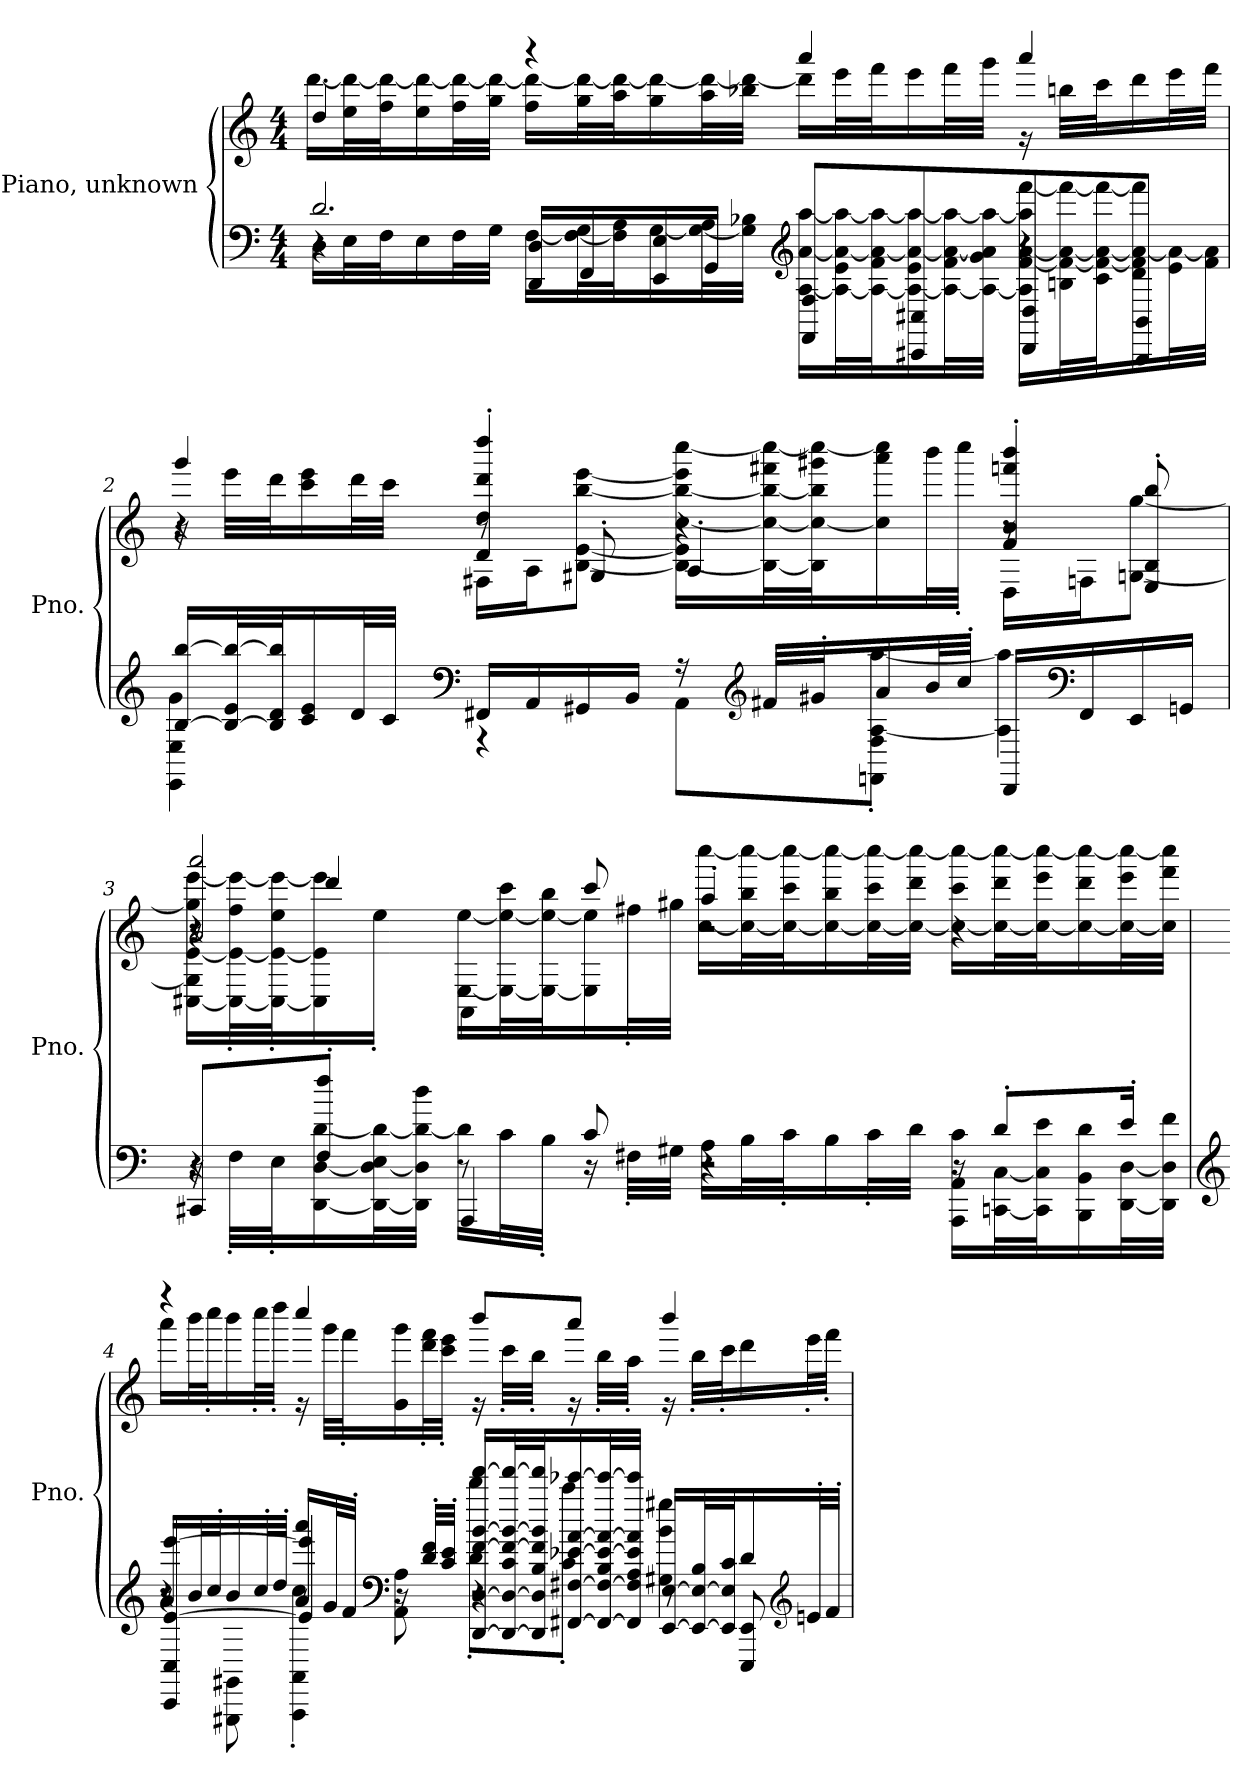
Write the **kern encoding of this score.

**kern	**kern
*part1	*part1
*staff2	*staff1
*I"Piano, unknown	*
*I'Pno.	*
*clefF4	*clefG2
*k[]	*k[]
*M4/4	*M4/4
*MM120	*MM120
=1	=1
*^	*^
*	*^	*	*
2.d/	16D\LL	4r	4dd'/	[16ddd\LL
.	32E\L	.	.	32ee\ 32ddd\_L
.	32F\J	.	.	32ff\ 32ddd\_J
.	16E\	.	.	16ee\ 16ddd\_
.	32F\L	.	.	32ff\ 32ddd\_L
.	32G\JJJ	.	.	32gg\ 32ddd\_JJJ
.	[16F\LL	16DD/ 16D/LL	4r	16ff\ 16ddd\_LL
.	32F\_ 32G\L	16FF/	.	32gg\ 32ddd\_L
.	32F\] 32A\J	.	.	32aa\ 32ddd\_J
.	[16G\	16EE/ 16E/	.	16gg\ 16ddd\_
.	32G\_ 32A\L	16GG/JJ	.	32aa\ 32ddd\_L
.	32G\] 32B-X\JJJ	.	.	32bb-X\ 32ddd\_JJJ
*clefG2	*	*	*	*
.	[16A\ [16a\ [16aa\LL	8FF/ 8F/L	4aaa/	16ddd\LL]
.	32A\_ 32e\ 32a\_ 32aa\_L	.	.	32eee\L
.	32A\_ 32f\ 32a\_ 32aa\_J	.	.	32fff\J
.	16A\_ 16e\ 16a\_ 16aa\_	8CC#X/ 8C#X/	.	16eee\
.	32A\_ 32f\ 32a\_ 32aa\_L	.	.	32fff\L
.	32A\_ 32g\ 32a\] 32aa\_JJJ	.	.	32ggg\JJJ
4r	16A\] [16f\ [16a\ 16aa\] [16fff\LL	8DD/ 8D/	4aaa/	16r
.	32Bn\ 32f\_ 32a\_ 32fff\_L	.	.	32bbn\LLL
.	32c\ 32f\_ 32a\_ 32fff\_J	.	.	32ccc\J
.	16d\ 16f\] 16a\_ 16fff\]	8BBB/ 8BB/J	.	16ddd\
.	32e\ 32a\_L	.	.	32eee\L
.	32f\ 32a\]JJJ	.	.	32fff\JJJ
*	*v	*v	*	*
!!LO:LB:g=z
=2	=2	=2	=2
*	*	*	*^
[16B/ [16bb/LL	4EE\ 4E\ 4g\	4ggg/	16r	4r
32B/_ 32e/ 32bb/_L	.	.	32eee\LLL	.
32B/] 32d/ 32bb/]J	.	.	32ddd\J	.
16c/ 16e/	.	.	16ccc\ 16eee\	.
32d/L	.	.	32ddd\L	.
32c/JJJ	.	.	32ccc\JJJ	.
*clefF4	*	*	*	*
16FF#X/LL	4r	4d/' 4dd/' 4ddd/' 4dddd/'	16F#X\LL	8r
16AA/	.	.	16A\J	.
16GG#X/	.	.	[8B\ [8e\ [8bb\ [8eee\J	8G#X'/
16BB/JJ	.	.	.	.
16r	8AA\L	4r	16B\_ 16e\] [16cc\ 16bb\_ 16eee\] [16cccc\LL	4A'/
*clefG2	*	*	*	*
32f#X/LLL	.	.	32B\_ 32cc\_ 32bb\_ 32fff#X\ 32cccc\_L	.
32g#X'/J	.	.	32B\] 32cc\_ 32bb\] 32ggg#X\ 32cccc\_J	.
16a/	8FFn\' 8F\' [8A\' [8aa\'J	.	16cc\] 16aaa\ 16cccc\]	.
32b/L	.	.	32bbb\L	.
32cc'/JJJ	.	.	32cccc'\JJJ	.
16DD/LL	4A\] 4aa\]	4f/' 4b/' 4fffn/' 4bbb/'	16D\LL	8r
*clefF4	*	*	*	*
16FF/	.	.	16Fn\J	.
16EE/	.	.	[8Gn\ [8gg\J	8E/' 8B/' 8bb/'
16GGn/JJ	.	.	.	.
!!LO:LB:g=z
=3	=3	=3	=3	=3
*	*^	*	*	*^
4r	16r	8CC#X/L	2a/ 2aaa/	[16C#X\ 16G\] [16e\ 16gg\] [16eee\LL	8r	4r
.	32F'\LLL	.	.	32C#\_' 32e\_' 32ff\' 32eee\_'L	.	.
.	32E'\J	.	.	32C#\_' 32e\_' 32ee\' 32eee\_'J	.	.
.	[16DD\ [16D\ [16d\	8F/' 8ff/'J	.	16C#\] 16e\] 16eee\]	4ddd/	.
.	32DD\_ 32D\_ 32E\ 32d\_L	.	.	16ee'\JJ	.	.
.	32DD\] 32D\] 32d\_ 32dd\JJJ	.	.	.	.	.
8r	16d\LL]	4AAA/	.	[16E\ [16ee\LL	.	4AA\
.	32c\L	.	.	32E\_ 32ee\_ 32ccc\L	.	.
.	32B'\JJJ	.	.	32E\_ 32ee\_ 32bb\J	.	.
8c/	16r	.	.	16E\] 16ee\]	8ccc/	.
.	32F#X'\LLL	.	.	32ff#X'\L	.	.
.	32G#X\JJJ	.	.	32gg#X\JJJ	.	.
4r	16A\LL	2r	4aa'/	[16cc\ [16cccc\LL	2r	2r
.	32B\L	.	.	32cc\_ 32bb\ 32cccc\_L	.	.
.	32c'\J	.	.	32cc\_ 32ccc\ 32cccc\_J	.	.
.	16B\	.	.	16cc\_ 16bb\ 16cccc\_	.	.
.	32c'\L	.	.	32cc\_ 32ccc\ 32cccc\_L	.	.
.	32d\JJJ	.	.	32cc\_ 32ddd\ 32cccc\_JJJ	.	.
16r	16AAA\ 16AA\ 16c\LL	.	4r	16cc\_ 16ccc\ 16cccc\_LL	.	.
8d'/L	[32CCn\ [32C\L	.	.	32cc\_ 32ddd\ 32cccc\_L	.	.
.	32CC\] 32C\] 32e\J	.	.	32cc\_ 32eee\ 32cccc\_J	.	.
.	16BBB\ 16BB\ 16d\	.	.	16cc\_ 16ddd\ 16cccc\_	.	.
16e'/Jk	[32DD\ [32D\L	.	.	32cc\_ 32eee\ 32cccc\_L	.	.
.	32DD\] 32D\] 32f\JJJ	.	.	32cc\] 32fff\ 32cccc\]JJJ	.	.
*v	*v	*v	*	*	*	*
*	*v	*v	*v	*v
!!LO:LB:g=z
=4	=4
*clefG2	*
*^	*^
*	*^	*	*
*	*	*^	*	*
16a/LL	8r	4CC/ 4C/ [4e/ [4eee/	4r	4r	16aaa\LL
32b/L	.	.	.	.	32bbb\L
32cc'/J	.	.	.	.	32cccc'\J
16b/	8GGG#X\ 8GG#X\	.	.	.	16bbb\
32cc'/L	.	.	.	.	32cccc'\L
32dd'/JJJ	.	.	.	.	32dddd'\JJJ
16a/ 16aaa/LL	4AAA\' 4AA\' 4cc\'	4e/] 4eee/]	8r	4cccc/	16r
32g/L	.	.	.	.	32ggg\LLL
32f'/JJJ	.	.	.	.	32fff'\J
*clefF4	*	*	*	*	*
16r	.	.	8AA\ 8A\	.	16g\ 16ggg\
32d/' 32f/'LLL	.	.	.	.	32ddd\' 32fff\'L
32c/' 32e/'JJJ	.	.	.	.	32ccc\' 32eee\'JJJ
[16DD/ [16D/ [16f/ [16b/ [16fff/LL	8d\' 8ddd\'L	4r	2r	8bbb/L	16r
32DD/_ 32D/_ 32c/ 32f/_ 32b/_ 32fff/_L	.	.	.	.	32ccc'\LLL
32DD/] 32D/] 32B/ 32f/] 32b/] 32fff/]J	.	.	.	.	32bb'\JJJ
[16FF#X/ [16F#X/ [16e-X/ [16a/ [16eee-X/	8c\' 8ccc\'J	.	.	8aaa/J	16r
32FF#/_ 32F#/_ 32B/ 32e-/_ 32a/_ 32eee-/_L	.	.	.	.	32bb'\LLL
32FF#/] 32F#/] 32A/ 32e-/] 32a/] 32eee-/]JJJ	.	.	.	.	32aa'\JJJ
[16EE/ [16E/LL	4G#X\ 4b\ 4gg#X\	8r	.	4bbb/	16r
32EE/_ 32E/_ 32B/L	.	.	.	.	32bb'\LLL
32EE/] 32E/] 32c/J	.	.	.	.	32ccc'\J
16d/	.	8EEE/ 8EE/	.	.	16ddd\
*clefG2	*	*	*	*	*
32en'/L	.	.	.	.	32eee'\L
32f'/JJJ	.	.	.	.	32fff'\JJJ
*v	*v	*v	*v	*	*
*	*v	*v
=	=
*-	*-
